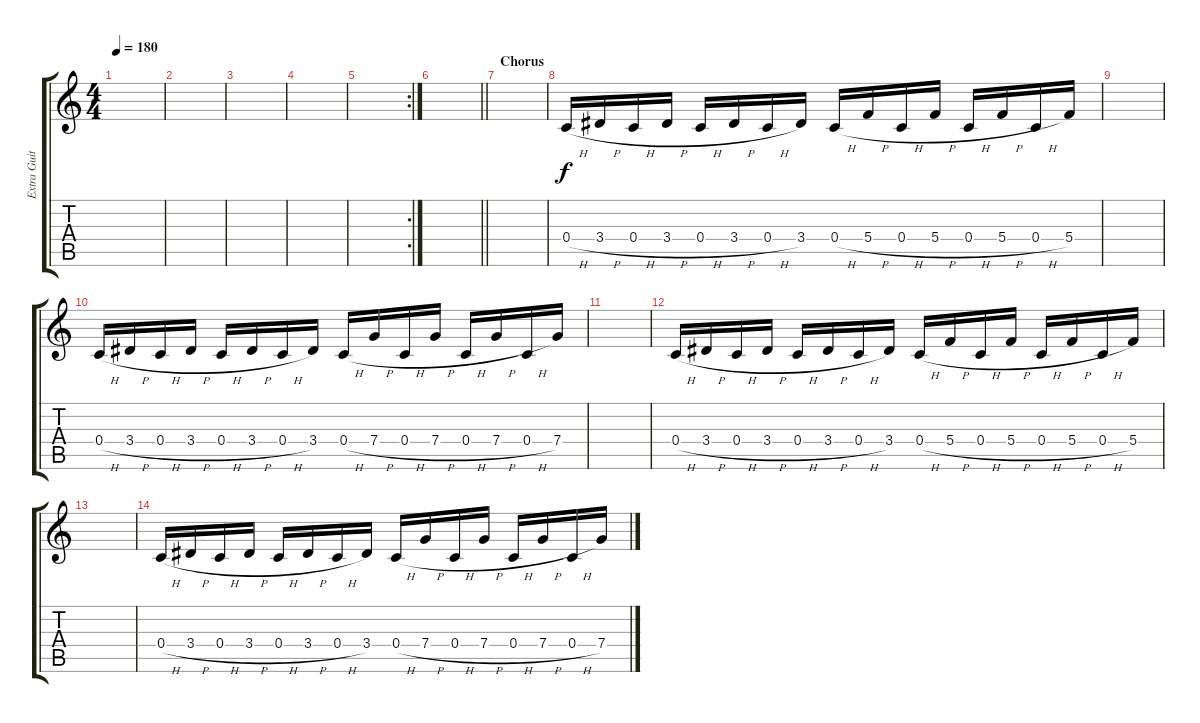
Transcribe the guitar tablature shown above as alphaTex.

\track ("Extra Guitar" "Extra Guit") {instrument distortionguitar}
\staff {score tabs}
\tuning (D4 A3 F3 C3 G2 C2) {hide}
\ts (4 4)
\tempo 180
\clef g2
\ks c
|
|
|
|
\rc 2
|
\barLineRight lightlight
|
\section ("" "Chorus")
|
0.4{h}.16 3.4{h}.16 0.4{h}.16 3.4{h}.16 0.4{h}.16 3.4{h}.16 0.4{h}.16 3.4.16 0.4{h}.16 5.4{h}.16 0.4{h}.16 5.4{h}.16 0.4{h}.16 5.4{h}.16 0.4{h}.16 5.4.16 |
|
0.4{h}.16 3.4{h}.16 0.4{h}.16 3.4{h}.16 0.4{h}.16 3.4{h}.16 0.4{h}.16 3.4.16 0.4{h}.16 7.4{h}.16 0.4{h}.16 7.4{h}.16 0.4{h}.16 7.4{h}.16 0.4{h}.16 7.4.16 |
|
0.4{h}.16 3.4{h}.16 0.4{h}.16 3.4{h}.16 0.4{h}.16 3.4{h}.16 0.4{h}.16 3.4.16 0.4{h}.16 5.4{h}.16 0.4{h}.16 5.4{h}.16 0.4{h}.16 5.4{h}.16 0.4{h}.16 5.4.16 |
|
0.4{h}.16 3.4{h}.16 0.4{h}.16 3.4{h}.16 0.4{h}.16 3.4{h}.16 0.4{h}.16 3.4.16 0.4{h}.16 7.4{h}.16 0.4{h}.16 7.4{h}.16 0.4{h}.16 7.4{h}.16 0.4{h}.16 7.4.16
